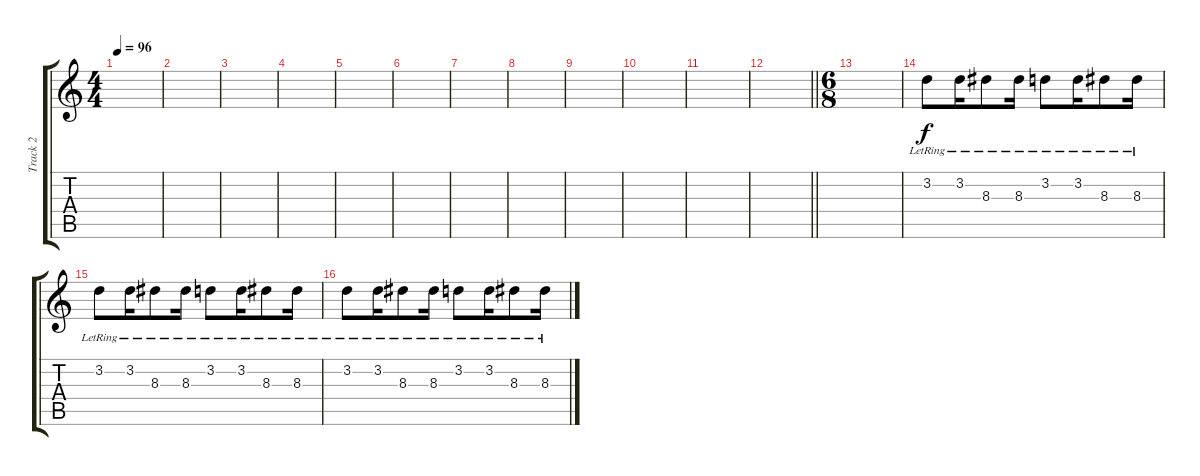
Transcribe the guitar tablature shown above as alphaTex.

\track ("Track 2" "Track 2") {instrument distortionguitar}
\staff {score tabs}
\tuning (E4 B3 G3 D3 A2 D2) {hide}
\ts (4 4)
\tempo 96
\clef g2
\ks c
|
|
|
|
|
|
|
|
|
|
|
\barLineRight lightlight
|
\ts (6 8)
|
3.2{lr}.8 3.2{lr}.16 8.3{lr}.8 8.3{lr}.16 3.2{lr}.8 3.2{lr}.16 8.3{lr}.8 8.3{lr}.16 |
3.2{lr}.8 3.2{lr}.16 8.3{lr}.8 8.3{lr}.16 3.2{lr}.8 3.2{lr}.16 8.3{lr}.8 8.3{lr}.16 |
3.2{lr}.8 3.2{lr}.16 8.3{lr}.8 8.3{lr}.16 3.2{lr}.8 3.2{lr}.16 8.3{lr}.8 8.3{lr}.16
